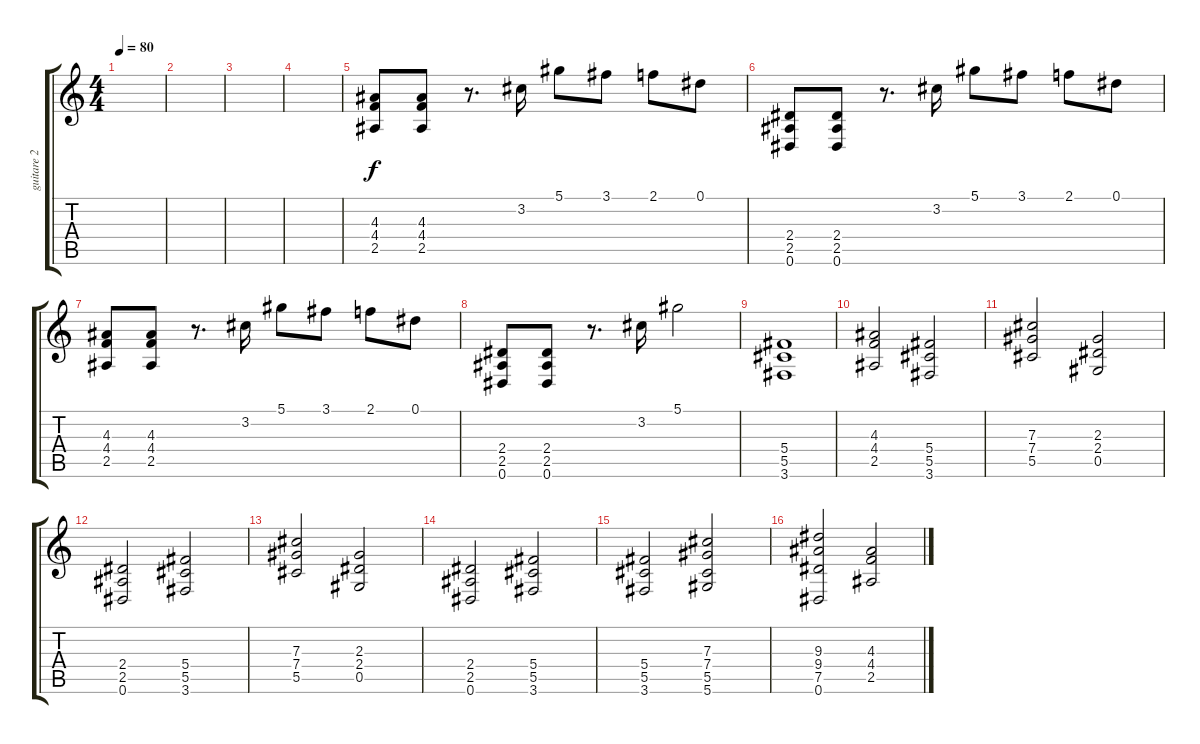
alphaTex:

\track ("guitare 2" "guitare 2") {instrument distortionguitar}
\staff {score tabs}
\tuning (Eb4 Bb3 Gb3 Db3 Ab2 Eb2) {hide}
\ts (4 4)
\tempo 80
\clef g2
\ks c
|
|
|
|
(4.3 4.4 2.5).8 (4.3 4.4 2.5).8 r.8{d} 3.2.16 5.1.8 3.1.8 2.1.8 0.1.8 |
(2.4 2.5 0.6).8 (2.4 2.5 0.6).8 r.8{d} 3.2.16 5.1.8 3.1.8 2.1.8 0.1.8 |
(4.3 4.4 2.5).8 (4.3 4.4 2.5).8 r.8{d} 3.2.16 5.1.8 3.1.8 2.1.8 0.1.8 |
(2.4 2.5 0.6).8 (2.4 2.5 0.6).8 r.8{d} 3.2.16 5.1.2 |
(5.4 5.5 3.6).1 |
(4.3 4.4 2.5).2 (5.4 5.5 3.6).2 |
(7.3 7.4 5.5).2 (2.3 2.4 0.5).2 |
(2.4 2.5 0.6).2 (5.4 5.5 3.6).2 |
(7.3 7.4 5.5).2 (2.3 2.4 0.5).2 |
(2.4 2.5 0.6).2 (5.4 5.5 3.6).2 |
(5.4 5.5 3.6).2 (7.3 7.4 5.5 5.6).2 |
(9.3 9.4 7.5 0.6).2 (4.3 4.4 2.5).2
